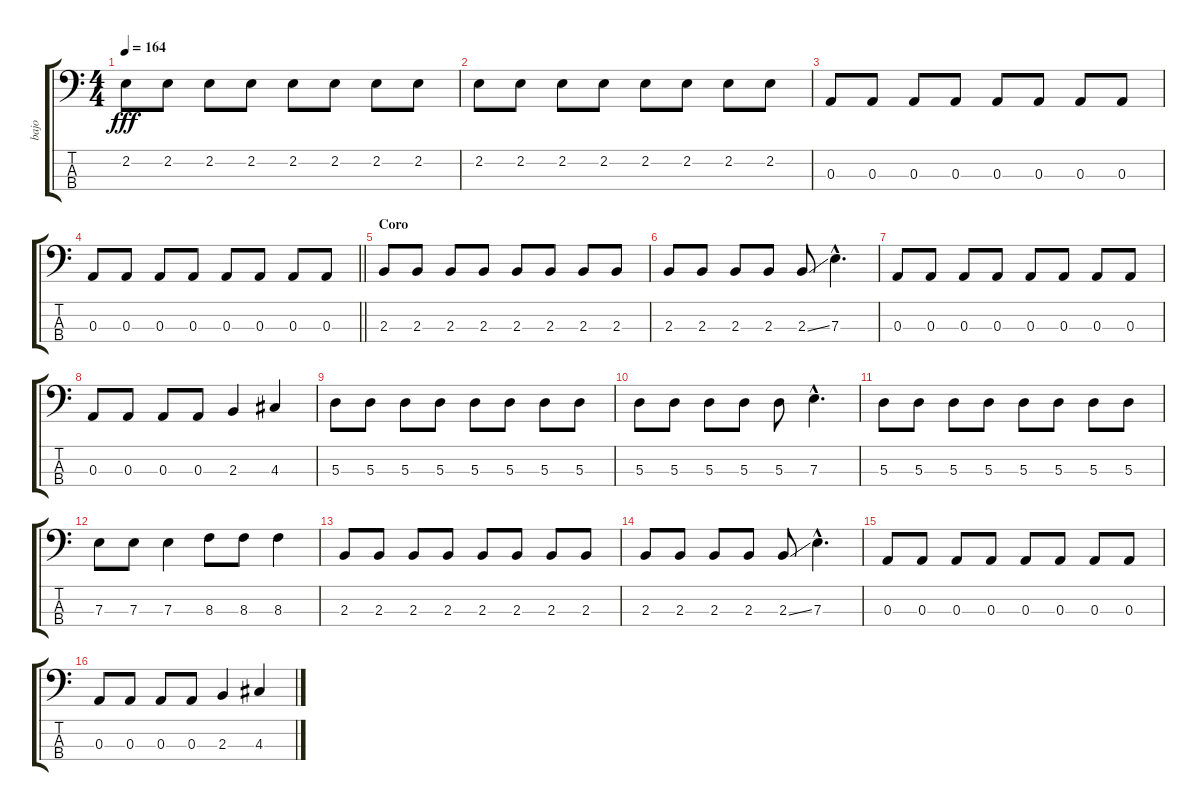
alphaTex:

\track ("bajo" "bajo") {instrument electricbasspick}
\staff {score tabs}
\tuning (G2 D2 A1 E1) {hide}
\ts (4 4)
\tempo 164
\clef f4
\ks c
2.2.8{dy fff} 2.2.8 2.2.8 2.2.8 2.2.8 2.2.8 2.2.8 2.2.8 |
2.2.8 2.2.8 2.2.8 2.2.8 2.2.8 2.2.8 2.2.8 2.2.8 |
0.3.8 0.3.8 0.3.8 0.3.8 0.3.8 0.3.8 0.3.8 0.3.8 |
\barLineRight lightlight
0.3.8 0.3.8 0.3.8 0.3.8 0.3.8 0.3.8 0.3.8 0.3.8 |
\section ("" "Coro")
2.3.8 2.3.8 2.3.8 2.3.8 2.3.8 2.3.8 2.3.8 2.3.8 |
2.3.8 2.3.8 2.3.8 2.3.8 2.3{ss}.8 7.3{hac}.4{d} |
0.3.8 0.3.8 0.3.8 0.3.8 0.3.8 0.3.8 0.3.8 0.3.8 |
0.3.8 0.3.8 0.3.8 0.3.8 2.3.4 4.3.4 |
5.3.8 5.3.8 5.3.8 5.3.8 5.3.8 5.3.8 5.3.8 5.3.8 |
5.3.8 5.3.8 5.3.8 5.3.8 5.3.8 7.3{hac}.4{d} |
5.3.8 5.3.8 5.3.8 5.3.8 5.3.8 5.3.8 5.3.8 5.3.8 |
7.3.8 7.3.8 7.3.4 8.3.8 8.3.8 8.3.4 |
2.3.8 2.3.8 2.3.8 2.3.8 2.3.8 2.3.8 2.3.8 2.3.8 |
2.3.8 2.3.8 2.3.8 2.3.8 2.3{ss}.8 7.3{hac}.4{d} |
0.3.8 0.3.8 0.3.8 0.3.8 0.3.8 0.3.8 0.3.8 0.3.8 |
0.3.8 0.3.8 0.3.8 0.3.8 2.3.4 4.3.4
